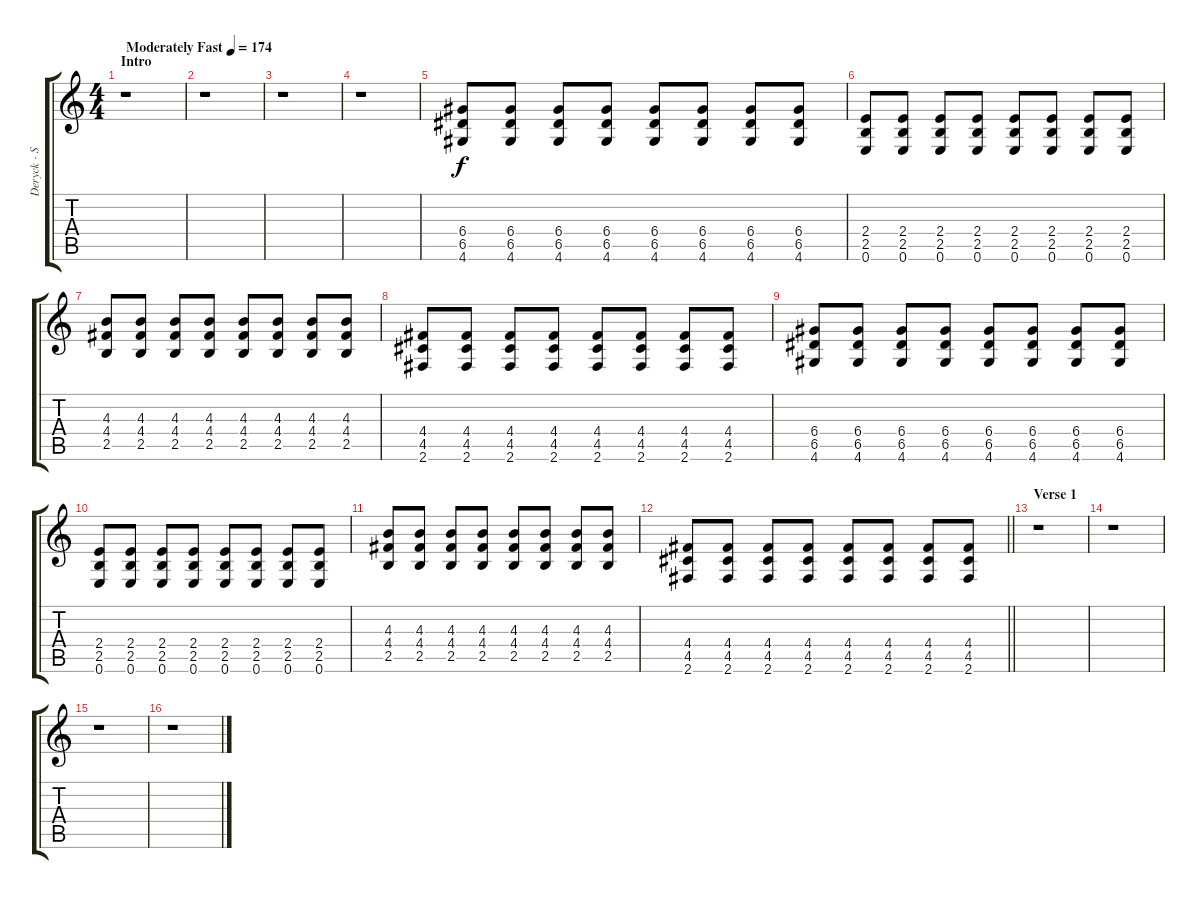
\track ("Deryck - Second" "Deryck - S") {instrument distortionguitar}
\staff {score tabs}
\tuning (E4 B3 G3 D3 A2 E2) {hide}
\ts (4 4)
\section ("" "Intro")
\tempo (174 "Moderately Fast")
\clef g2
\ks c
r.1{dy f instrument distortionguitar} |
r.1 |
r.1 |
r.1 |
(6.4 6.5 4.6).8 (6.4 6.5 4.6).8 (6.4 6.5 4.6).8 (6.4 6.5 4.6).8 (6.4 6.5 4.6).8 (6.4 6.5 4.6).8 (6.4 6.5 4.6).8 (6.4 6.5 4.6).8 |
(2.4 2.5 0.6).8 (2.4 2.5 0.6).8 (2.4 2.5 0.6).8 (2.4 2.5 0.6).8 (2.4 2.5 0.6).8 (2.4 2.5 0.6).8 (2.4 2.5 0.6).8 (2.4 2.5 0.6).8 |
(4.3 4.4 2.5).8 (4.3 4.4 2.5).8 (4.3 4.4 2.5).8 (4.3 4.4 2.5).8 (4.3 4.4 2.5).8 (4.3 4.4 2.5).8 (4.3 4.4 2.5).8 (4.3 4.4 2.5).8 |
(4.4 4.5 2.6).8 (4.4 4.5 2.6).8 (4.4 4.5 2.6).8 (4.4 4.5 2.6).8 (4.4 4.5 2.6).8 (4.4 4.5 2.6).8 (4.4 4.5 2.6).8 (4.4 4.5 2.6).8 |
(6.4 6.5 4.6).8 (6.4 6.5 4.6).8 (6.4 6.5 4.6).8 (6.4 6.5 4.6).8 (6.4 6.5 4.6).8 (6.4 6.5 4.6).8 (6.4 6.5 4.6).8 (6.4 6.5 4.6).8 |
(2.4 2.5 0.6).8 (2.4 2.5 0.6).8 (2.4 2.5 0.6).8 (2.4 2.5 0.6).8 (2.4 2.5 0.6).8 (2.4 2.5 0.6).8 (2.4 2.5 0.6).8 (2.4 2.5 0.6).8 |
(4.3 4.4 2.5).8 (4.3 4.4 2.5).8 (4.3 4.4 2.5).8 (4.3 4.4 2.5).8 (4.3 4.4 2.5).8 (4.3 4.4 2.5).8 (4.3 4.4 2.5).8 (4.3 4.4 2.5).8 |
\barLineRight lightlight
(4.4 4.5 2.6).8 (4.4 4.5 2.6).8 (4.4 4.5 2.6).8 (4.4 4.5 2.6).8 (4.4 4.5 2.6).8 (4.4 4.5 2.6).8 (4.4 4.5 2.6).8 (4.4 4.5 2.6).8 |
\section ("" "Verse 1")
r.1 |
r.1 |
r.1 |
r.1
